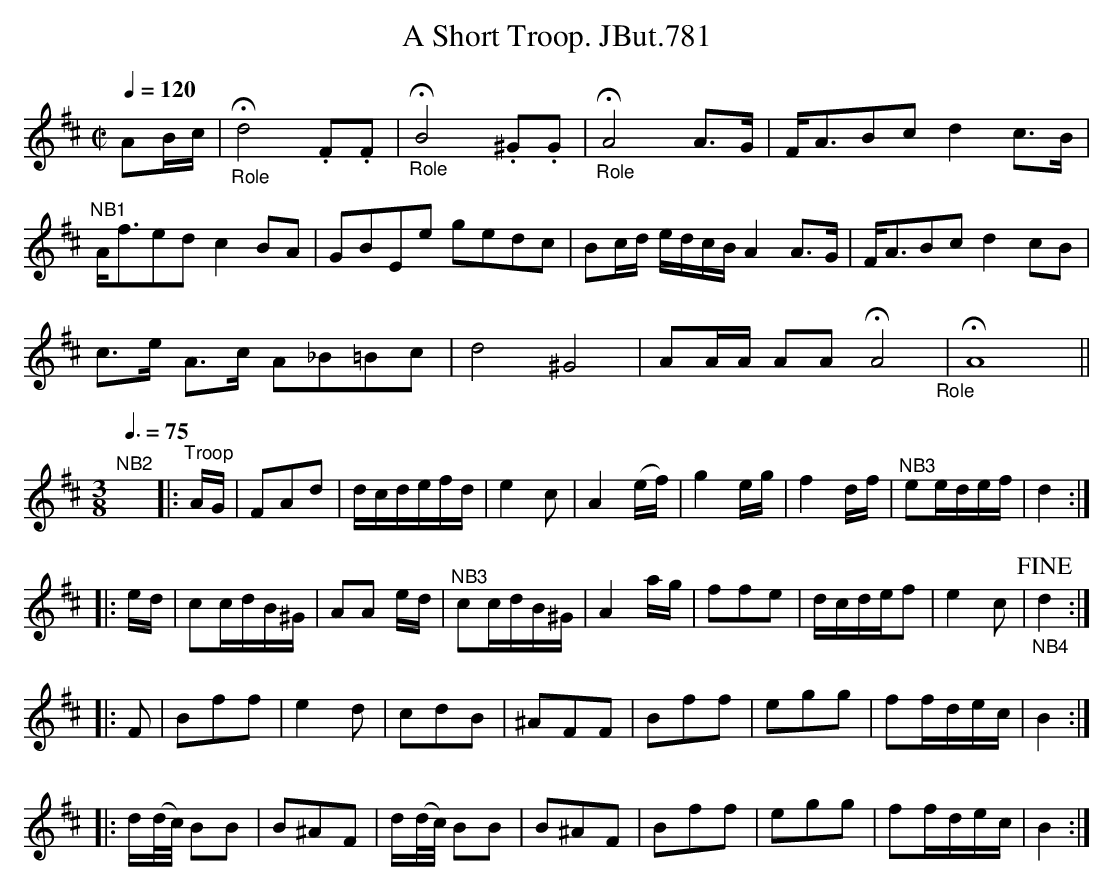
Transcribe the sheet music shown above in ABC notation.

X:1
T:Short Troop. JBut.781, A
M:C|
L:1/8
Q:1/4=120
K:D
AB/c/|!fermata!"_Role"d4 .F.F|!fermata!"_Role"B4 .^G.G|!fermata!"_Role"A4A>G|F<ABc d2c>B|
"^NB1"A<fed c2 BA|GBEe gedc|Bc/d/ e/d/c/B/ A2 A>G|F<ABc d2cB|
c>e A>c A_B=Bc|d4 ^G4|AA/A/ AA !fermata!A4"_Role"|!fermata!A8||
M:3/8
Q:3/8=75
"^NB2"yy|:"^Troop" A/G/|FAd|d/c/d/e/f/d/|e2c|A2 (e/f/)|g2e/g/|f2d/f/|"^NB3"ee/d/e/f/|d2:|
|:e/d/|cc/d/B/^G/|AA e/d/|"^NB3"cc/d/B/^G/|A2a/g/|ffe|d/c/d/e/f|e2c|"_NB4"!fine!d2:|
|:F|Bff|e2d|cdB|^AFF|Bff|egg|ff/d/e/c/|B2:|
|:d/(d//c//) BB|B^AF|d/(d//c//) BB|B^AF|Bff|egg|ff/d/e/c/|B2 :|
